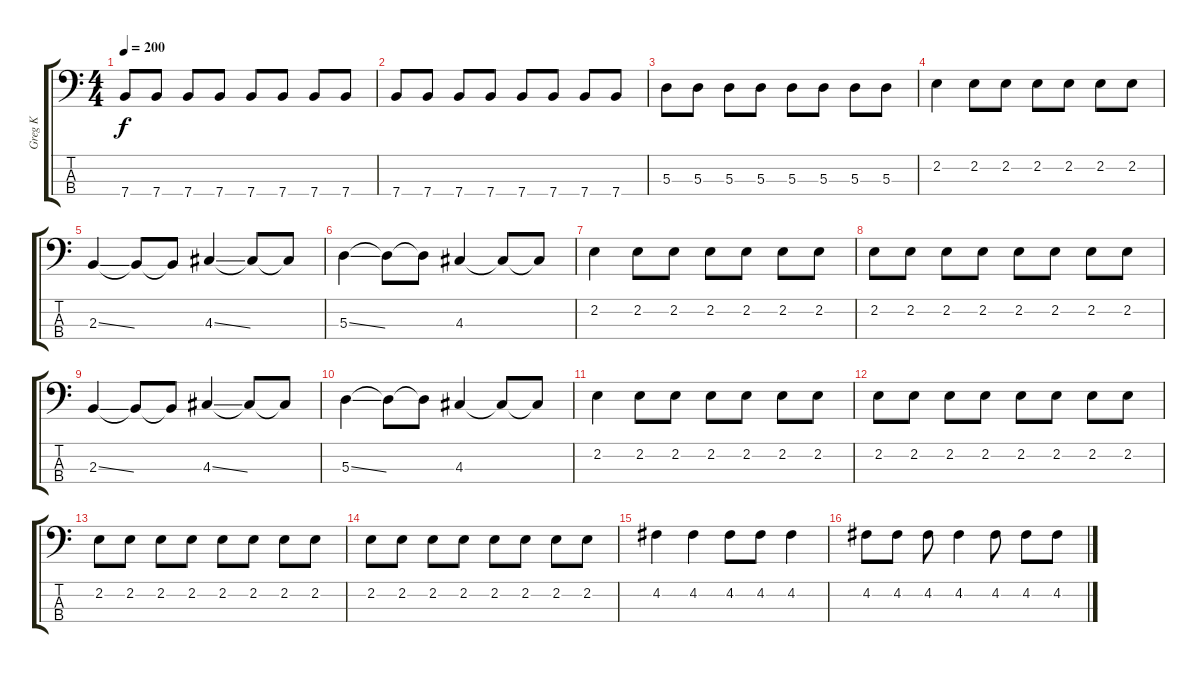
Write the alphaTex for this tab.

\track ("Greg K" "Greg K") {instrument electricbasspick}
\staff {score tabs}
\tuning (G2 D2 A1 E1) {hide}
\ts (4 4)
\tempo 200
\clef f4
\ks c
7.4.8{dy f} 7.4.8 7.4.8 7.4.8 7.4.8 7.4.8 7.4.8 7.4.8 |
7.4.8 7.4.8 7.4.8 7.4.8 7.4.8 7.4.8 7.4.8 7.4.8 |
5.3.8 5.3.8 5.3.8 5.3.8 5.3.8 5.3.8 5.3.8 5.3.8 |
2.2.4 2.2.8 2.2.8 2.2.8 2.2.8 2.2.8 2.2.8 |
2.3{ss}.4 2.3{t}.8 2.3{t}.8 4.3{ss}.4 4.3{t}.8 4.3{t}.8 |
5.3{ss}.4 5.3{t}.8 5.3{t}.8 4.3.4 4.3{t}.8 4.3{t}.8 |
2.2.4 2.2.8 2.2.8 2.2.8 2.2.8 2.2.8 2.2.8 |
2.2.8 2.2.8 2.2.8 2.2.8 2.2.8 2.2.8 2.2.8 2.2.8 |
2.3{ss}.4 2.3{t}.8 2.3{t}.8 4.3{ss}.4 4.3{t}.8 4.3{t}.8 |
5.3{ss}.4 5.3{t}.8 5.3{t}.8 4.3.4 4.3{t}.8 4.3{t}.8 |
2.2.4 2.2.8 2.2.8 2.2.8 2.2.8 2.2.8 2.2.8 |
2.2.8 2.2.8 2.2.8 2.2.8 2.2.8 2.2.8 2.2.8 2.2.8 |
2.2.8 2.2.8 2.2.8 2.2.8 2.2.8 2.2.8 2.2.8 2.2.8 |
2.2.8 2.2.8 2.2.8 2.2.8 2.2.8 2.2.8 2.2.8 2.2.8 |
4.2.4 4.2.4 4.2.8 4.2.8 4.2.4 |
4.2.8 4.2.8 4.2.8 4.2.4 4.2.8 4.2.8 4.2.8
